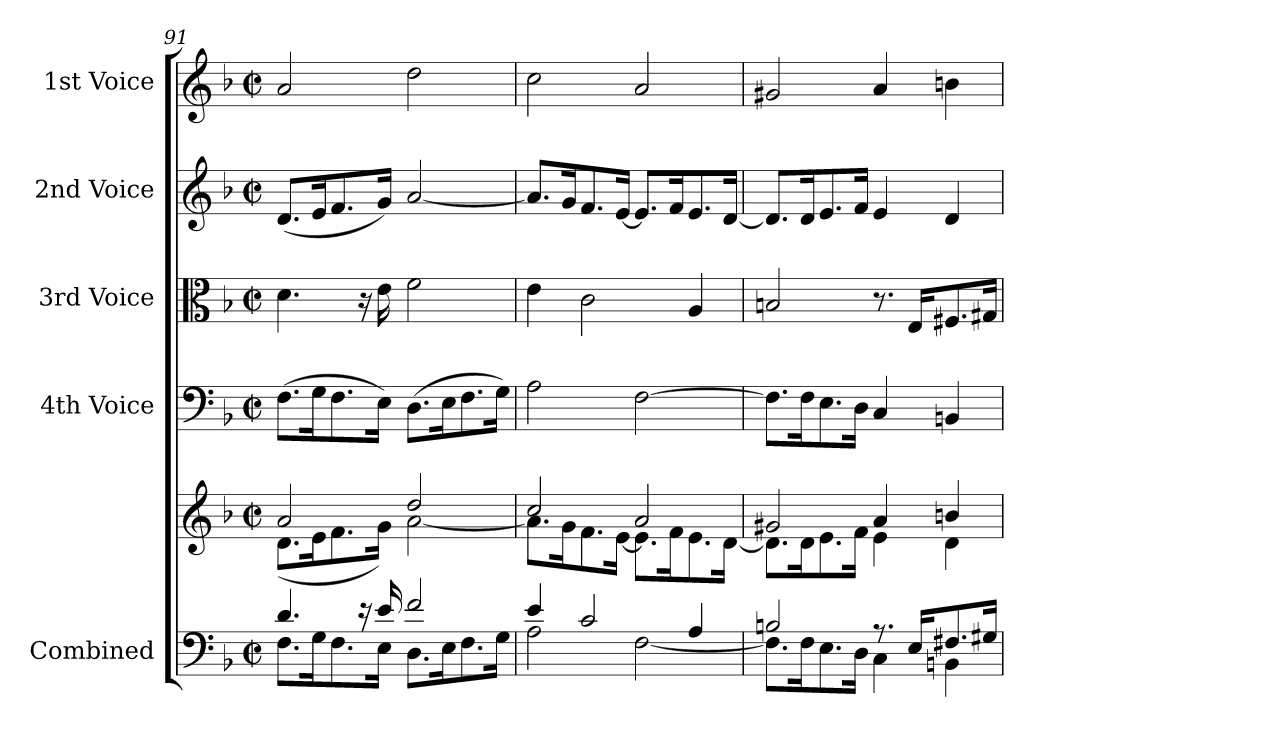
**kern	**kern	**kern	**kern	**kern	**kern
*part5	*part5	*part4	*part3	*part2	*part1
*staff6	*staff5	*staff4	*staff3	*staff2	*staff1
*I"Combined	*	*I"4th Voice	*I"3rd Voice	*I"2nd Voice	*I"1st Voice
*clefF4	*clefG2	*clefF4	*clefC3	*clefG2	*clefG2
*k[b-]	*k[b-]	*k[b-]	*k[b-]	*k[b-]	*k[b-]
*M2/2	*M2/2	*M2/2	*M2/2	*M2/2	*M2/2
*met(c|)	*met(c|)	*met(c|)	*met(c|)	*met(c|)	*met(c|)
=91	=91	=91	=91	=91	=91
*^	*^	*	*	*	*
4.d/	8.F\L	2a/	(8.d\L	(8.F\L	4.d\	(8.d/L	2a/
.	16G\K	.	16e\K	16G\K	.	16e/K	.
.	8.F\	.	8.f\	8.F\	.	8.f/	.
16r	.	.	.	.	16r	.	.
16e/	16E\Jk	.	16g\Jk)	16E\Jk)	16e\	16g/Jk)	.
2f/	8.D\L	2dd/	[2a\	(8.D\L	2f\	[2a/	2dd\
.	16E\K	.	.	16E\K	.	.	.
.	8.F\	.	.	8.F\	.	.	.
.	16G\Jk	.	.	16G\Jk)	.	.	.
=92	=92	=92	=92	=92	=92	=92	=92
4e/	2A\	2cc/	8.a\L]	2A\	4e\	8.a/L]	2cc\
.	.	.	16g\K	.	.	16g/K	.
2c/	.	.	8.f\	.	2c\	8.f/	.
.	.	.	[16e\Jk	.	.	[16e/Jk	.
.	[2F\	2a/	8.e\L]	[2F\	.	8.e/L]	2a/
.	.	.	16f\K	.	.	16f/K	.
4A/	.	.	8.e\	.	4A/	8.e/	.
.	.	.	[16d\Jk	.	.	[16d/Jk	.
!!LO:LB:g=z
=93	=93	=93	=93	=93	=93	=93	=93
2Bn/	8.F\L]	2g#X/	8.d\L]	8.F\L]	2Bn/	8.d/L]	2g#X/
.	16F\K	.	16d\K	16F\K	.	16d/K	.
.	8.E\	.	8.e\	8.E\	.	8.e/	.
.	16D\Jk	.	16f\Jk	16D\Jk	.	16f/Jk	.
8.r	4C\	4a/	4e\	4C/	8.r	4e/	4a/
16E/KL	.	.	.	.	16E/KL	.	.
8.F#X/	4BBn\	4bn/	4d\	4BBn/	8.F#X/	4d/	4bn\
16G#X/Jk	.	.	.	.	16G#X/Jk	.	.
*v	*v	*	*	*	*	*	*
*	*v	*v	*	*	*	*
=	=	=	=	=	=
*-	*-	*-	*-	*-	*-
